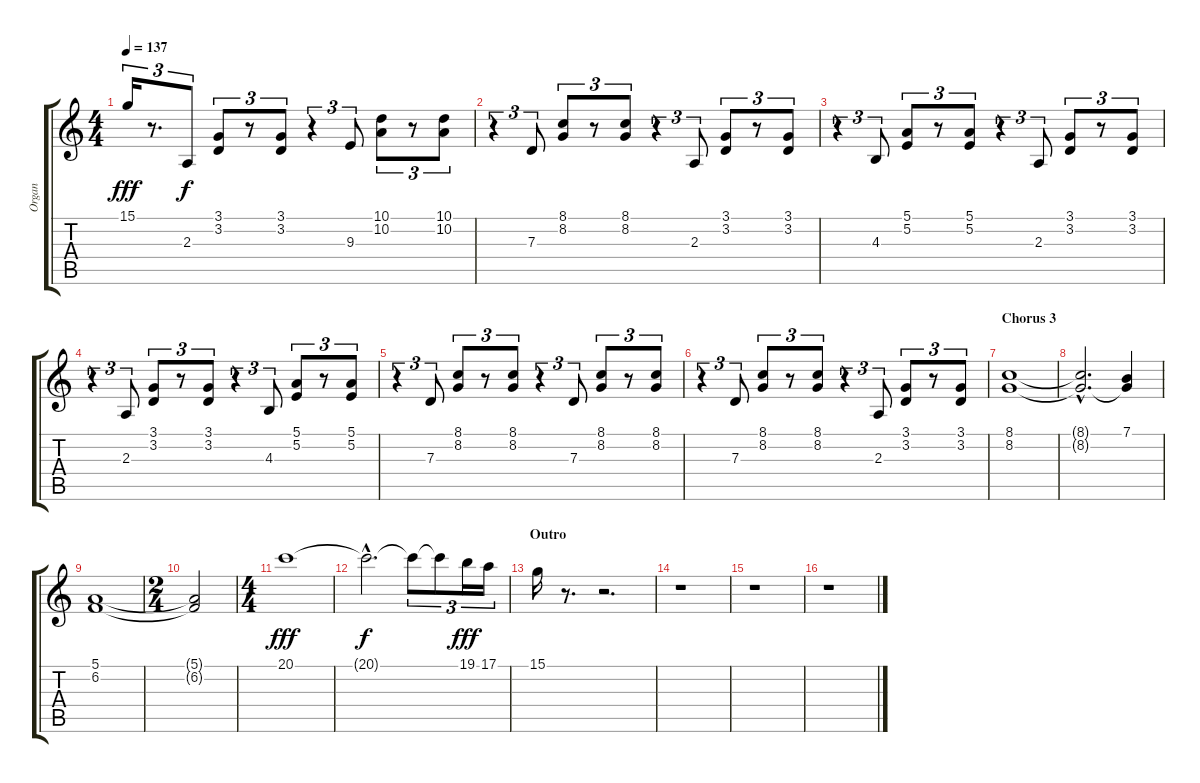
\track ("Organ" "Organ") {instrument drawbarorgan}
\staff {score tabs}
\tuning (E4 B3 G3 D3 A2 E2) {hide}
\ts (4 4)
\tempo 137
\clef g2
\ks c
15.1.16{tu (3 2) dy fff} r.8{d tu (3 2)} 2.3.8{tu (3 2) dy f} (3.1 3.2).8{tu (3 2)} r.8{tu (3 2)} (3.1 3.2).8{tu (3 2)} r.4{tu (3 2)} 9.3.8{tu (3 2)} (10.1 10.2).8{tu (3 2)} r.8{tu (3 2)} (10.1 10.2).8{tu (3 2)} |
r.4{tu (3 2)} 7.3.8{tu (3 2)} (8.1 8.2).8{tu (3 2)} r.8{tu (3 2)} (8.1 8.2).8{tu (3 2)} r.4{tu (3 2)} 2.3.8{tu (3 2)} (3.1 3.2).8{tu (3 2)} r.8{tu (3 2)} (3.1 3.2).8{tu (3 2)} |
r.4{tu (3 2)} 4.3.8{tu (3 2)} (5.1 5.2).8{tu (3 2)} r.8{tu (3 2)} (5.1 5.2).8{tu (3 2)} r.4{tu (3 2)} 2.3.8{tu (3 2)} (3.1 3.2).8{tu (3 2)} r.8{tu (3 2)} (3.1 3.2).8{tu (3 2)} |
r.4{tu (3 2)} 2.3.8{tu (3 2)} (3.1 3.2).8{tu (3 2)} r.8{tu (3 2)} (3.1 3.2).8{tu (3 2)} r.4{tu (3 2)} 4.3.8{tu (3 2)} (5.1 5.2).8{tu (3 2)} r.8{tu (3 2)} (5.1 5.2).8{tu (3 2)} |
r.4{tu (3 2)} 7.3.8{tu (3 2)} (8.1 8.2).8{tu (3 2)} r.8{tu (3 2)} (8.1 8.2).8{tu (3 2)} r.4{tu (3 2)} 7.3.8{tu (3 2)} (8.1 8.2).8{tu (3 2)} r.8{tu (3 2)} (8.1 8.2).8{tu (3 2)} |
r.4{tu (3 2)} 7.3.8{tu (3 2)} (8.1 8.2).8{tu (3 2)} r.8{tu (3 2)} (8.1 8.2).8{tu (3 2)} r.4{tu (3 2)} 2.3.8{tu (3 2)} (3.1 3.2).8{tu (3 2)} r.8{tu (3 2)} (3.1 3.2).8{tu (3 2)} |
\section ("" "Chorus 3")
(8.1 8.2).1 |
(8.1{hac t} 8.2{hac t}).2{d} (7.1 8.2{t}).4 |
(5.1 6.2).1 |
\ts (2 4)
(5.1{t} 6.2{t}).2 |
\ts (4 4)
20.1.1{dy fff} |
20.1{hac t}.2{d dy f} 20.1{t}.8{tu (3 2)} 20.1{t}.8{tu (3 2)} 19.1.16{tu (3 2) dy fff} 17.1.16{tu (3 2)} |
\section ("" "Outro")
15.1.16 r.8{d} r.2{d} |
r.1 |
r.1 |
r.1
